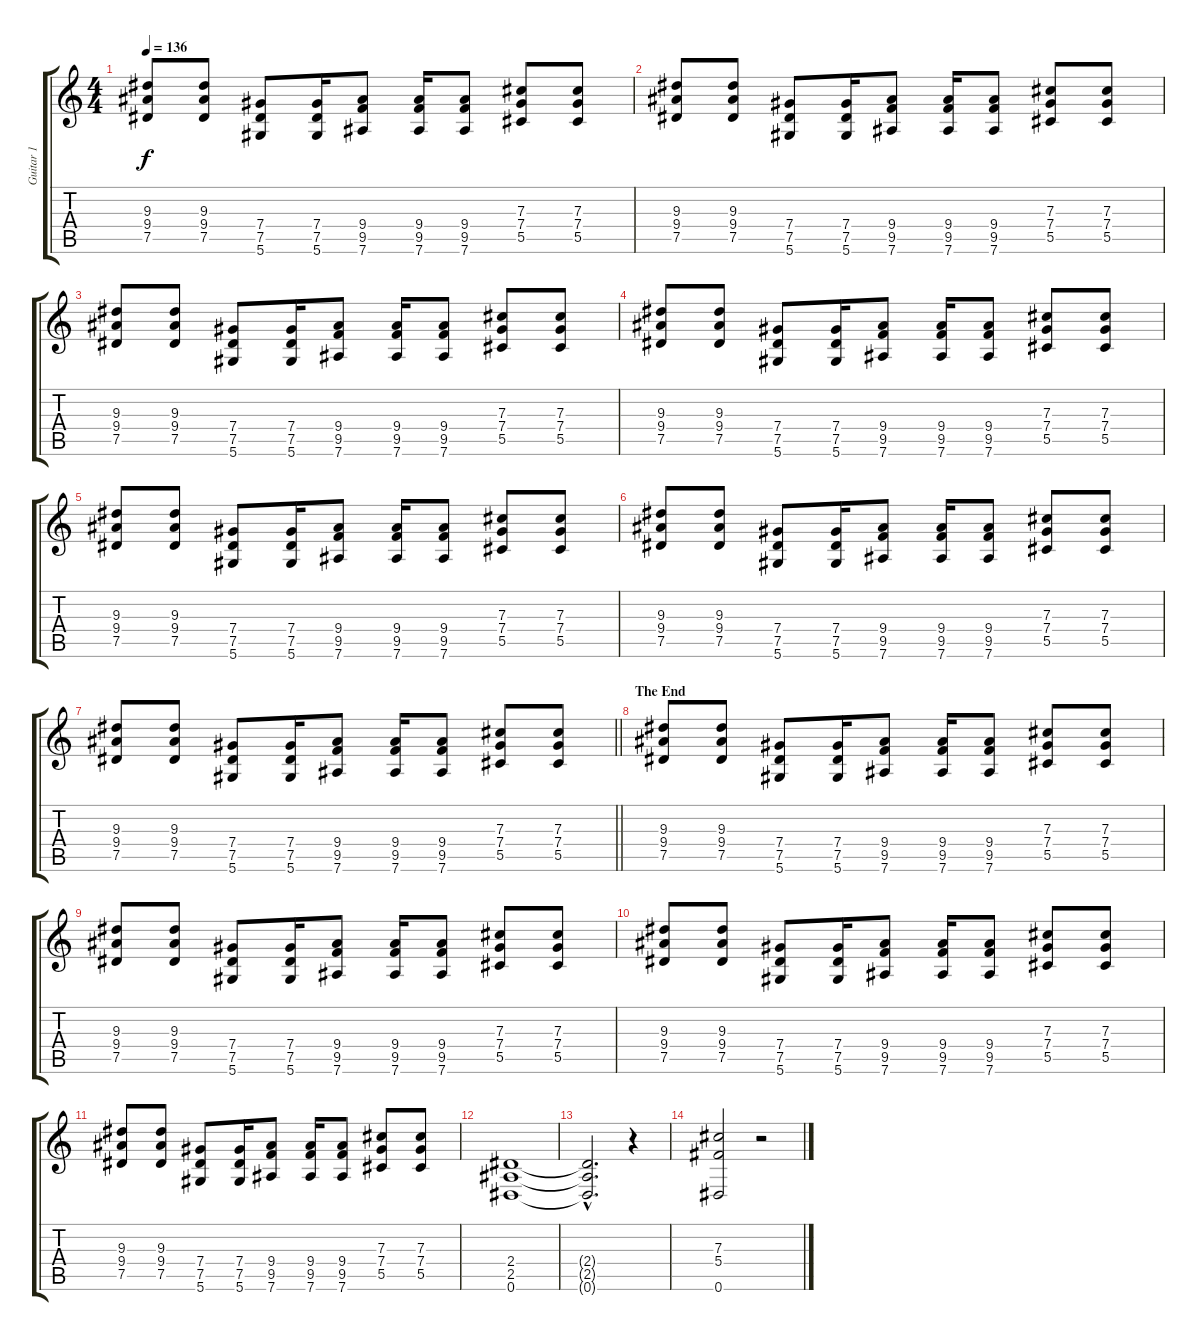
\track ("Guitar 1" "Guitar 1") {instrument distortionguitar}
\staff {score tabs}
\tuning (Eb4 Bb3 Gb3 Db3 Ab2 Eb2) {hide}
\ts (4 4)
\tempo 136
\clef g2
\ks c
(9.3 9.4 7.5).8{dy f} (9.3 9.4 7.5).8 (7.4 7.5 5.6).8 (7.4 7.5 5.6).16 (9.4 9.5 7.6).8 (9.4 9.5 7.6).16 (9.4 9.5 7.6).8 (7.3 7.4 5.5).8 (7.3 7.4 5.5).8 |
(9.3 9.4 7.5).8 (9.3 9.4 7.5).8 (7.4 7.5 5.6).8 (7.4 7.5 5.6).16 (9.4 9.5 7.6).8 (9.4 9.5 7.6).16 (9.4 9.5 7.6).8 (7.3 7.4 5.5).8 (7.3 7.4 5.5).8 |
(9.3 9.4 7.5).8 (9.3 9.4 7.5).8 (7.4 7.5 5.6).8 (7.4 7.5 5.6).16 (9.4 9.5 7.6).8 (9.4 9.5 7.6).16 (9.4 9.5 7.6).8 (7.3 7.4 5.5).8 (7.3 7.4 5.5).8 |
(9.3 9.4 7.5).8 (9.3 9.4 7.5).8 (7.4 7.5 5.6).8 (7.4 7.5 5.6).16 (9.4 9.5 7.6).8 (9.4 9.5 7.6).16 (9.4 9.5 7.6).8 (7.3 7.4 5.5).8 (7.3 7.4 5.5).8 |
(9.3 9.4 7.5).8 (9.3 9.4 7.5).8 (7.4 7.5 5.6).8 (7.4 7.5 5.6).16 (9.4 9.5 7.6).8 (9.4 9.5 7.6).16 (9.4 9.5 7.6).8 (7.3 7.4 5.5).8 (7.3 7.4 5.5).8 |
(9.3 9.4 7.5).8 (9.3 9.4 7.5).8 (7.4 7.5 5.6).8 (7.4 7.5 5.6).16 (9.4 9.5 7.6).8 (9.4 9.5 7.6).16 (9.4 9.5 7.6).8 (7.3 7.4 5.5).8 (7.3 7.4 5.5).8 |
\barLineRight lightlight
(9.3 9.4 7.5).8 (9.3 9.4 7.5).8 (7.4 7.5 5.6).8 (7.4 7.5 5.6).16 (9.4 9.5 7.6).8 (9.4 9.5 7.6).16 (9.4 9.5 7.6).8 (7.3 7.4 5.5).8 (7.3 7.4 5.5).8 |
\section ("" "The End")
(9.3 9.4 7.5).8 (9.3 9.4 7.5).8 (7.4 7.5 5.6).8 (7.4 7.5 5.6).16 (9.4 9.5 7.6).8 (9.4 9.5 7.6).16 (9.4 9.5 7.6).8 (7.3 7.4 5.5).8 (7.3 7.4 5.5).8 |
(9.3 9.4 7.5).8 (9.3 9.4 7.5).8 (7.4 7.5 5.6).8 (7.4 7.5 5.6).16 (9.4 9.5 7.6).8 (9.4 9.5 7.6).16 (9.4 9.5 7.6).8 (7.3 7.4 5.5).8 (7.3 7.4 5.5).8 |
(9.3 9.4 7.5).8 (9.3 9.4 7.5).8 (7.4 7.5 5.6).8 (7.4 7.5 5.6).16 (9.4 9.5 7.6).8 (9.4 9.5 7.6).16 (9.4 9.5 7.6).8 (7.3 7.4 5.5).8 (7.3 7.4 5.5).8 |
(9.3 9.4 7.5).8 (9.3 9.4 7.5).8 (7.4 7.5 5.6).8 (7.4 7.5 5.6).16 (9.4 9.5 7.6).8 (9.4 9.5 7.6).16 (9.4 9.5 7.6).8 (7.3 7.4 5.5).8 (7.3 7.4 5.5).8 |
(2.4 2.5 0.6).1 |
(2.4{hac t} 2.5{hac t} 0.6{hac t}).2{d} r.4 |
(7.3 5.4 0.6).2 r.2
